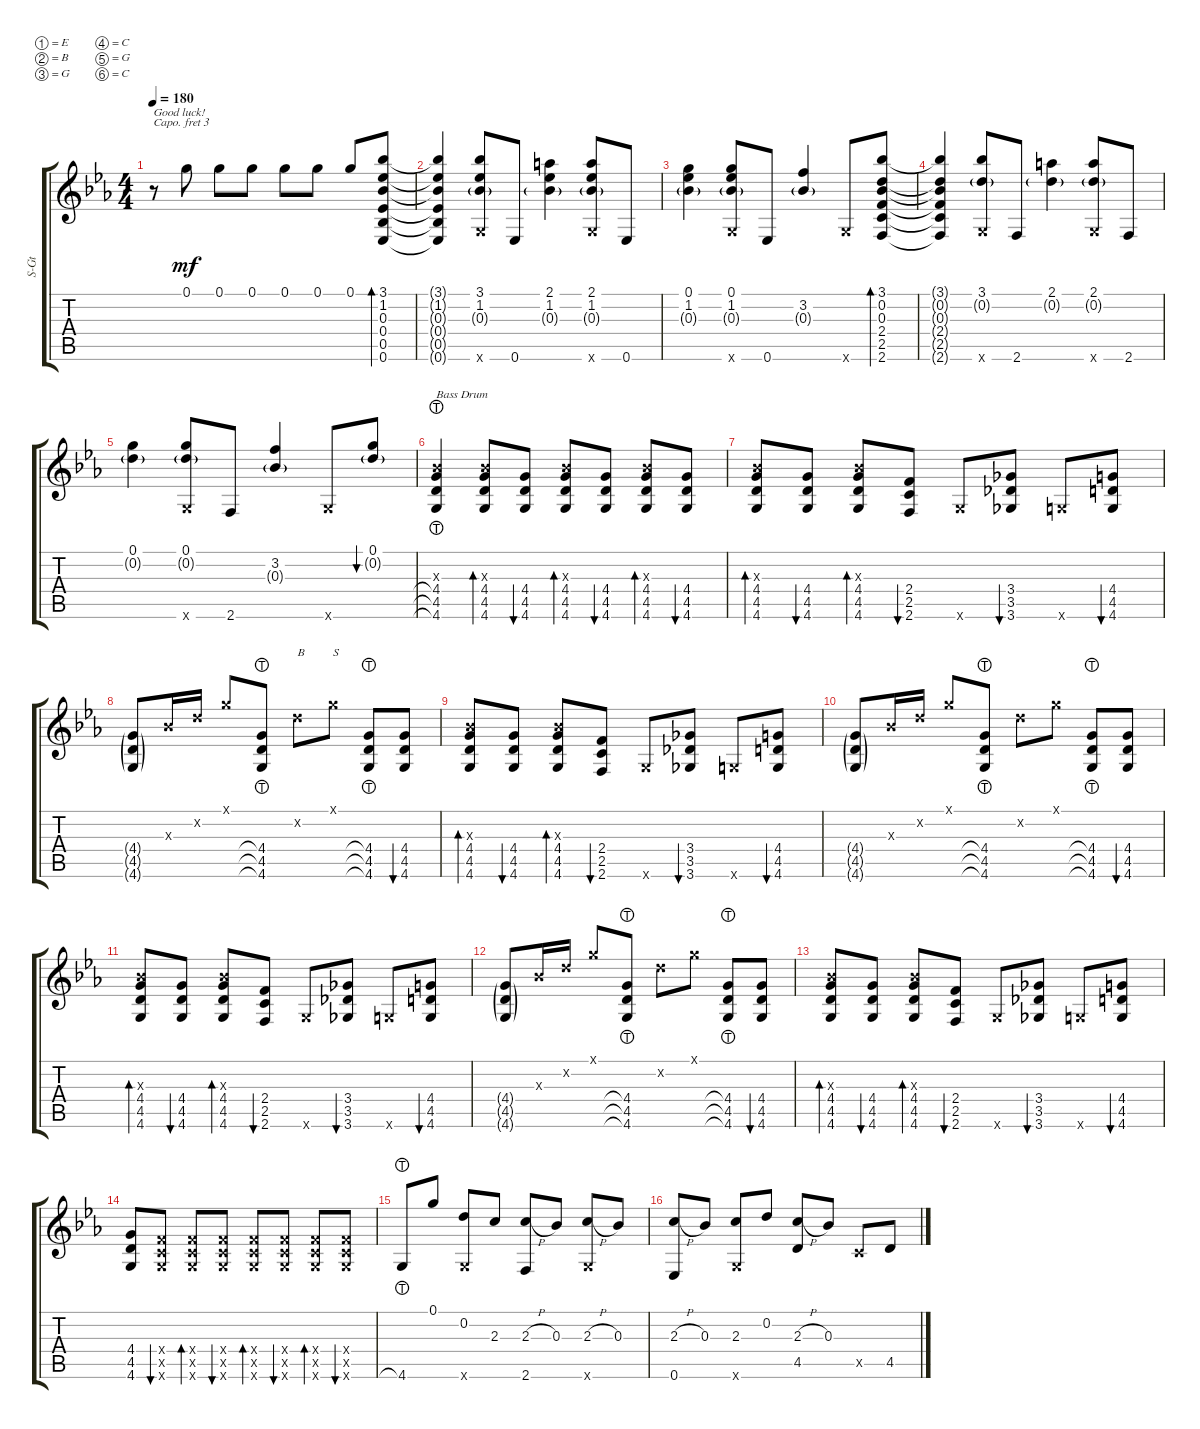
\defaultSystemsLayout 4
\bracketExtendMode groupsimilarinstruments
\otherSystemsTrackNameOrientation horizontal
\track ("Steel Guitar" "S-Gt") {instrument acousticguitarsteel}
\staff {score tabs}
\capo 3
\tuning (E4 B3 G3 C3 G2 C2)
\ts (4 4)
\tempo 180
\clef g2
\ks eb
r.8{txt "Good luck!" dy mf instrument acousticguitarsteel beam Down} 0.1{acc forcenatural}.8{beam Down} 0.1{acc forcenatural}.8{beam Down} 0.1{acc forcenatural}.8{beam Down} 0.1{acc forcenatural}.8{beam Down} 0.1{acc forcenatural}.8{beam Down} 0.1{acc forcenatural}.8{beam Up} (3.1{acc forcenatural} 1.2{acc forcenatural} 0.3{acc forcenatural} 0.4{acc forcenatural} 0.5{acc forcenatural} 0.6{acc forcenatural}).8{bd 37 beam Up} |
(3.1{t acc forcenatural} 1.2{t acc forcenatural} 0.3{t acc forcenatural} 0.4{t acc forcenatural} 0.5{t acc forcenatural} 0.6{t acc forcenatural}).4{beam Up} (3.1{acc forcenatural} 1.2{acc forcenatural} 0.3{g acc forcenatural} 4.6{x acc forcenatural}).8{beam Up} 0.6{acc forcenatural}.8{beam Up} (2.1{acc #} 1.2{acc forcenatural} 0.3{g acc forcenatural}).4{beam Down} (0.3{g acc forcenatural} 1.2{acc forcenatural} 2.1{acc #} 4.6{x acc forcenatural}).8{beam Up} 0.6{acc forcenatural}.8{beam Up} |
(0.1{acc forcenatural} 1.2{acc forcenatural} 0.3{g acc forcenatural}).4{beam Down} (0.3{g acc forcenatural} 1.2{acc forcenatural} 0.1{acc forcenatural} 4.6{x acc forcenatural}).8{beam Up} 0.6{acc forcenatural}.8{beam Up} (3.2{acc forcenatural} 0.3{g acc forcenatural}).4{beam Up} 4.6{x acc forcenatural}.8{beam Up} (2.6{acc forcenatural} 2.5{acc forcenatural} 2.4{acc forcenatural} 0.3{acc forcenatural} 0.2{acc forcenatural} 3.1{acc forcenatural}).8{bd 37 beam Up} |
(2.6{t acc forcenatural} 2.5{t acc forcenatural} 2.4{t acc forcenatural} 0.3{t acc forcenatural} 0.2{t acc forcenatural} 3.1{t acc forcenatural}).4{beam Up} (3.1{acc forcenatural} 0.2{g acc forcenatural} 4.6{x acc forcenatural}).8{beam Up} 2.6{acc forcenatural}.8{beam Up} (2.1{acc #} 0.2{g acc forcenatural}).4{beam Down} (2.1{acc #} 0.2{g acc forcenatural} 4.6{x acc forcenatural}).8{beam Up} 2.6{acc forcenatural}.8{beam Up} |
(0.1{acc forcenatural} 0.2{g acc forcenatural}).4{beam Down} (0.2{g acc forcenatural} 0.1{acc forcenatural} 4.6{x acc forcenatural}).8{beam Up} 2.6{acc forcenatural}.8{beam Up} (3.2{acc forcenatural} 0.3{g acc forcenatural}).4{beam Up} 4.6{x acc forcenatural}.8{beam Up} (0.1{acc forcenatural} 0.2{g acc forcenatural}).8{bu 37 beam Up} |
(4.6{lht acc forcenatural} 4.5{lht acc forcenatural} 4.4{lht acc forcenatural} 0.3{x acc forcenatural}).4{txt "Bass Drum" beam Up} (4.4{acc forcenatural} 4.5{acc forcenatural} 4.6{acc forcenatural} 0.3{x acc forcenatural}).8{bd 37 beam Up} (4.4{acc forcenatural} 4.5{acc forcenatural} 4.6{acc forcenatural}).8{bu 37 beam Up} (4.6{acc forcenatural} 4.5{acc forcenatural} 4.4{acc forcenatural} 0.3{x acc forcenatural}).8{bd 37 beam Up} (4.4{acc forcenatural} 4.5{acc forcenatural} 4.6{acc forcenatural}).8{bu 37 beam Up} (4.6{acc forcenatural} 4.5{acc forcenatural} 4.4{acc forcenatural} 0.3{x acc forcenatural}).8{bd 37 beam Up} (4.4{acc forcenatural} 4.5{acc forcenatural} 4.6{acc forcenatural}).8{bu 37 beam Up} |
(4.4{acc forcenatural} 4.5{acc forcenatural} 4.6{acc forcenatural} 0.3{x acc forcenatural}).8{bd 37 beam Up} (4.6{acc forcenatural} 4.5{acc forcenatural} 4.4{acc forcenatural}).8{bu 37 beam Up} (4.4{acc forcenatural} 4.5{acc forcenatural} 4.6{acc forcenatural} 0.3{x acc forcenatural}).8{bd 37 beam Up} (2.6{acc forcenatural} 2.5{acc forcenatural} 2.4{acc forcenatural}).8{bu 37 beam Up} 4.6{x acc forcenatural}.8{beam Up} (3.6{acc b} 3.5{acc b} 3.4{acc b}).8{bu 37 beam Up} 4.6{x acc forcenatural}.8{beam Up} (4.6{acc forcenatural} 4.5{acc forcenatural} 4.4{acc forcenatural}).8{bu 37 beam Up} |
(4.6{g acc forcenatural} 4.5{g acc forcenatural} 4.4{g acc forcenatural}).8{beam Up} 0.3{x acc forcenatural}.16{beam Up} 0.2{x acc forcenatural}.16{beam Up} 0.1{x acc forcenatural}.8{beam Up} (4.4{lht acc forcenatural} 4.5{lht acc forcenatural} 4.6{lht acc forcenatural}).8{beam Up} 0.2{x acc forcenatural}.8{txt "B" beam Down} 0.1{x acc forcenatural}.8{txt "S" beam Down} (4.6{lht acc forcenatural} 4.5{lht acc forcenatural} 4.4{lht acc forcenatural}).8{beam Up} (4.6{acc forcenatural} 4.5{acc forcenatural} 4.4{acc forcenatural}).8{bu 37 beam Up} |
(4.4{acc forcenatural} 4.5{acc forcenatural} 4.6{acc forcenatural} 0.3{x acc forcenatural}).8{bd 37 beam Up} (4.6{acc forcenatural} 4.5{acc forcenatural} 4.4{acc forcenatural}).8{bu 37 beam Up} (4.4{acc forcenatural} 4.5{acc forcenatural} 4.6{acc forcenatural} 0.3{x acc forcenatural}).8{bd 37 beam Up} (2.6{acc forcenatural} 2.5{acc forcenatural} 2.4{acc forcenatural}).8{bu 37 beam Up} 4.6{x acc forcenatural}.8{beam Up} (3.6{acc b} 3.5{acc b} 3.4{acc b}).8{bu 37 beam Up} 4.6{x acc forcenatural}.8{beam Up} (4.6{acc forcenatural} 4.5{acc forcenatural} 4.4{acc forcenatural}).8{bu 37 beam Up} |
(4.6{g acc forcenatural} 4.5{g acc forcenatural} 4.4{g acc forcenatural}).8{beam Up} 0.3{x acc forcenatural}.16{beam Up} 0.2{x acc forcenatural}.16{beam Up} 0.1{x acc forcenatural}.8{beam Up} (4.4{lht acc forcenatural} 4.5{lht acc forcenatural} 4.6{lht acc forcenatural}).8{beam Up} 0.2{x acc forcenatural}.8{beam Down} 0.1{x acc forcenatural}.8{beam Down} (4.6{lht acc forcenatural} 4.5{lht acc forcenatural} 4.4{lht acc forcenatural}).8{beam Up} (4.6{acc forcenatural} 4.5{acc forcenatural} 4.4{acc forcenatural}).8{bu 37 beam Up} |
(4.4{acc forcenatural} 4.5{acc forcenatural} 4.6{acc forcenatural} 0.3{x acc forcenatural}).8{bd 37 beam Up} (4.6{acc forcenatural} 4.5{acc forcenatural} 4.4{acc forcenatural}).8{bu 37 beam Up} (4.4{acc forcenatural} 4.5{acc forcenatural} 4.6{acc forcenatural} 0.3{x acc forcenatural}).8{bd 37 beam Up} (2.6{acc forcenatural} 2.5{acc forcenatural} 2.4{acc forcenatural}).8{bu 37 beam Up} 4.6{x acc forcenatural}.8{beam Up} (3.6{acc b} 3.5{acc b} 3.4{acc b}).8{bu 37 beam Up} 4.6{x acc forcenatural}.8{beam Up} (4.6{acc forcenatural} 4.5{acc forcenatural} 4.4{acc forcenatural}).8{bu 37 beam Up} |
(4.6{g acc forcenatural} 4.5{g acc forcenatural} 4.4{g acc forcenatural}).8{beam Up} 0.3{x acc forcenatural}.16{beam Up} 0.2{x acc forcenatural}.16{beam Up} 0.1{x acc forcenatural}.8{beam Up} (4.4{lht acc forcenatural} 4.5{lht acc forcenatural} 4.6{lht acc forcenatural}).8{beam Up} 0.2{x acc forcenatural}.8{beam Down} 0.1{x acc forcenatural}.8{beam Down} (4.6{lht acc forcenatural} 4.5{lht acc forcenatural} 4.4{lht acc forcenatural}).8{beam Up} (4.6{acc forcenatural} 4.5{acc forcenatural} 4.4{acc forcenatural}).8{bu 37 beam Up} |
(4.4{acc forcenatural} 4.5{acc forcenatural} 4.6{acc forcenatural} 0.3{x acc forcenatural}).8{bd 37 beam Up} (4.6{acc forcenatural} 4.5{acc forcenatural} 4.4{acc forcenatural}).8{bu 37 beam Up} (4.4{acc forcenatural} 4.5{acc forcenatural} 4.6{acc forcenatural} 0.3{x acc forcenatural}).8{bd 37 beam Up} (2.6{acc forcenatural} 2.5{acc forcenatural} 2.4{acc forcenatural}).8{bu 37 beam Up} 4.6{x acc forcenatural}.8{beam Up} (3.6{acc b} 3.5{acc b} 3.4{acc b}).8{bu 37 beam Up} 4.6{x acc forcenatural}.8{beam Up} (4.6{acc forcenatural} 4.5{acc forcenatural} 4.4{acc forcenatural}).8{bu 37 beam Up} |
(4.6{acc forcenatural} 4.5{acc forcenatural} 4.4{acc forcenatural}).8{beam Up} (2.4{x acc forcenatural} 2.5{x acc forcenatural} 4.6{x acc forcenatural}).8{bu 37 beam Up} (4.6{x acc forcenatural} 2.5{x acc forcenatural} 2.4{x acc forcenatural}).8{bd 37 beam Up} (2.4{x acc forcenatural} 2.5{x acc forcenatural} 4.6{x acc forcenatural}).8{bu 37 beam Up} (4.6{x acc forcenatural} 2.5{x acc forcenatural} 2.4{x acc forcenatural}).8{bd 37 beam Up} (2.4{x acc forcenatural} 2.5{x acc forcenatural} 4.6{x acc forcenatural}).8{bu 37 beam Up} (4.6{x acc forcenatural} 2.5{x acc forcenatural} 2.4{x acc forcenatural}).8{bd 37 beam Up} (2.4{x acc forcenatural} 2.5{x acc forcenatural} 4.6{x acc forcenatural}).8{bu 37 beam Up} |
4.6{lht acc forcenatural}.8{beam Up} 0.1{acc forcenatural}.8{beam Up} (0.2{acc forcenatural} 4.6{x acc forcenatural}).8{beam Up} 2.3{acc forcenatural}.8{beam Up} (2.3{h acc forcenatural} 2.6{acc forcenatural}).8{beam Up} 0.3{acc forcenatural}.8{beam Up} (2.3{h acc forcenatural} 4.6{x acc forcenatural}).8{beam Up} 0.3{acc forcenatural}.8{beam Up} |
(2.3{h acc forcenatural} 0.6{acc forcenatural}).8{beam Up} 0.3{acc forcenatural}.8{beam Up} (2.3{acc forcenatural} 4.6{x acc forcenatural}).8{beam Up} 0.2{acc forcenatural}.8{beam Up} (2.3{h acc forcenatural} 4.5{acc forcenatural}).8{beam Up} 0.3{acc forcenatural}.8{beam Up} 2.5{x acc forcenatural}.8{beam Up} 4.5{acc forcenatural}.8{beam Up}
